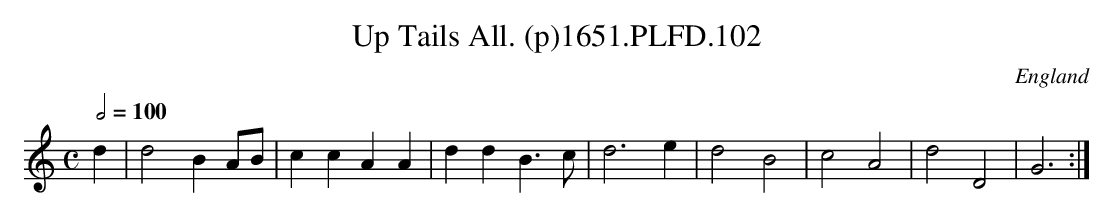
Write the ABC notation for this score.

X:1
T:Up Tails All. (p)1651.PLFD.102
M:C
L:1/4
Q:1/2=100
O:England
K:C
d|d2 B A/B/| c c A A| d d B>c| d3 e| d2 B2|c2 A2|d2 D2|G3:|
